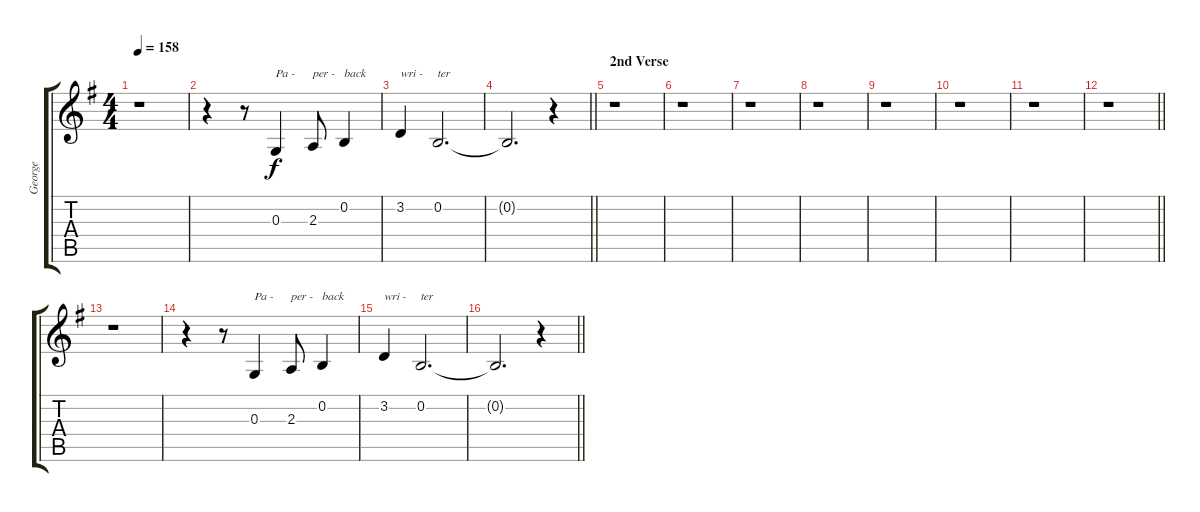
\track ("George" "George") {instrument tenorsax}
\staff {score tabs}
\tuning (E4 B3 G3 D3 A2 E2) {hide}
\ts (4 4)
\tempo 158
\clef g2
\ks g
r.1{dy f} |
r.4 r.8 0.3.4{txt "Pa -"} 2.3.8{txt "per -"} 0.2.4{txt "back"} |
3.2.4{txt "wri -"} 0.2.2{d txt "ter"} |
\barLineRight lightlight
0.2{t}.2{d} r.4 |
\section ("" "2nd Verse")
r.1 |
r.1 |
r.1 |
r.1 |
r.1 |
r.1 |
r.1 |
\barLineRight lightlight
r.1 |
r.1 |
r.4 r.8 0.3.4{txt "Pa -"} 2.3.8{txt "per -"} 0.2.4{txt "back"} |
3.2.4{txt "wri -"} 0.2.2{d txt "ter"} |
\barLineRight lightlight
0.2{t}.2{d} r.4
